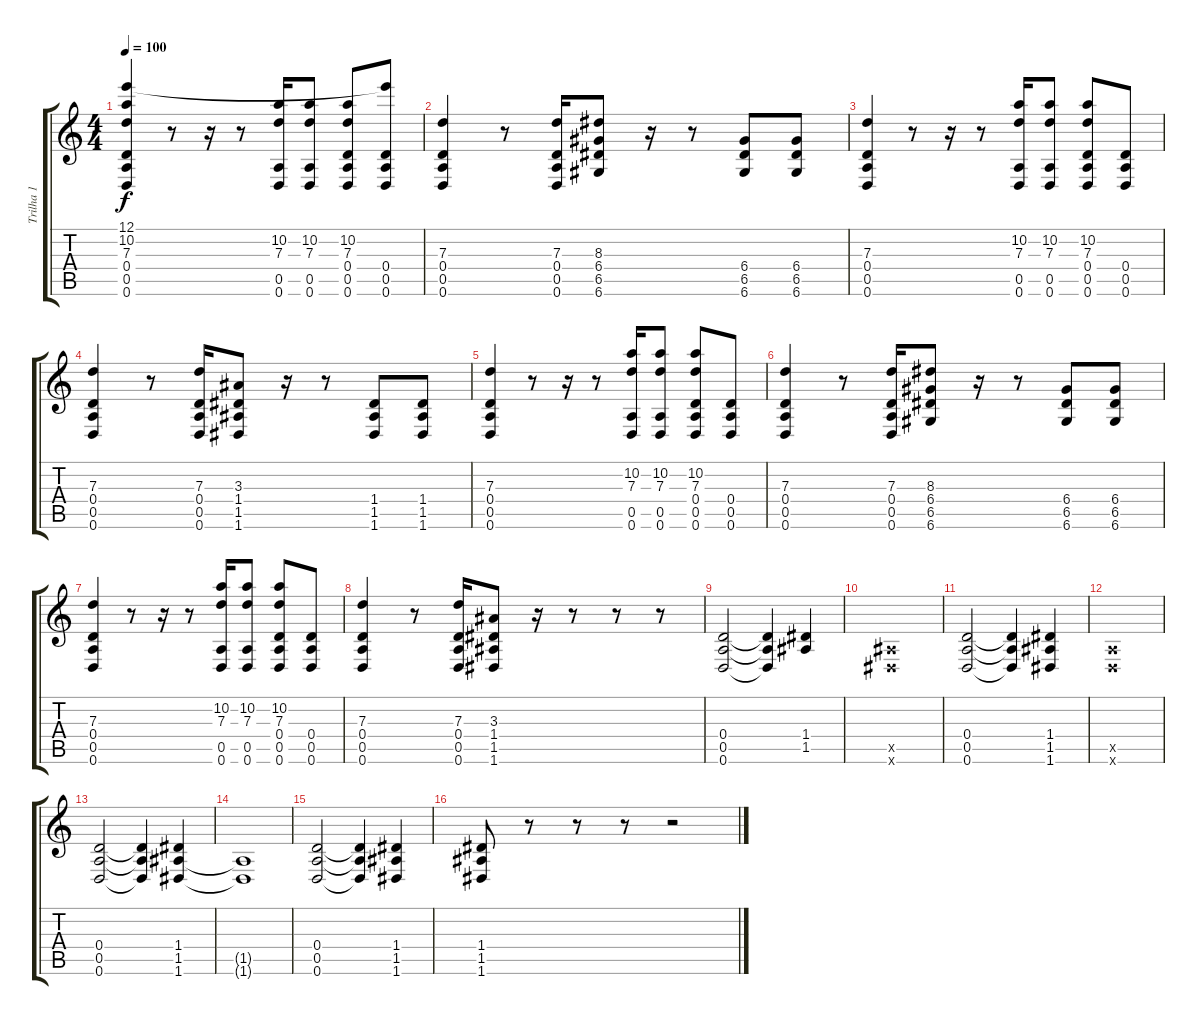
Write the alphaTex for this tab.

\track ("Trilha 1" "Trilha 1") {instrument distortionguitar}
\staff {score tabs}
\tuning (E4 B3 G3 D3 A2 D2) {hide}
\ts (4 4)
\tempo 100
\clef g2
\ks c
(12.1 10.2 7.3 0.4 0.5 0.6).4{dy f volume 9} r.8 r.16 r.8 (10.2 7.3 0.5 0.6).16 (10.2 7.3 0.5 0.6).8 (10.2 7.3 0.4 0.5 0.6).8 (12.1{t} 0.4 0.5 0.6).8 |
(7.3 0.4 0.5 0.6).4 r.8 (7.3 0.4 0.5 0.6).16 (8.3 6.4 6.5 6.6).8 r.16 r.8 (6.4 6.5 6.6).8 (6.4 6.5 6.6).8 |
(7.3 0.4 0.5 0.6).4 r.8 r.16 r.8 (10.2 7.3 0.5 0.6).16 (10.2 7.3 0.5 0.6).8 (10.2 7.3 0.4 0.5 0.6).8 (0.4 0.5 0.6).8 |
(7.3 0.4 0.5 0.6).4 r.8 (7.3 0.4 0.5 0.6).16 (3.3 1.4 1.5 1.6).8 r.16 r.8 (1.4 1.5 1.6).8 (1.4 1.5 1.6).8 |
(7.3 0.4 0.5 0.6).4 r.8 r.16 r.8 (10.2 7.3 0.5 0.6).16 (10.2 7.3 0.5 0.6).8 (10.2 7.3 0.4 0.5 0.6).8 (0.4 0.5 0.6).8 |
(7.3 0.4 0.5 0.6).4 r.8 (7.3 0.4 0.5 0.6).16 (8.3 6.4 6.5 6.6).8 r.16 r.8 (6.4 6.5 6.6).8 (6.4 6.5 6.6).8 |
(7.3 0.4 0.5 0.6).4 r.8 r.16 r.8 (10.2 7.3 0.5 0.6).16 (10.2 7.3 0.5 0.6).8 (10.2 7.3 0.4 0.5 0.6).8 (0.4 0.5 0.6).8 |
(7.3 0.4 0.5 0.6).4 r.8 (7.3 0.4 0.5 0.6).16 (3.3 1.4 1.5 1.6).8 r.16 r.8 r.8 r.8 |
(0.4 0.5 0.6).2{volume 12} (0.4{t} 0.5{t} 0.6{t}).4 (1.4 1.5).4 |
(1.5{x} 1.6{x}).1 |
(0.4 0.5 0.6).2 (0.4{t} 0.5{t} 0.6{t}).4 (1.4 1.5 1.6).4 |
(0.5{x} 0.6{x}).1 |
(0.4 0.5 0.6).2 (0.4{t} 0.5{t} 0.6{t}).4 (1.4 1.5 1.6).4 |
(1.5{t} 1.6{t}).1 |
(0.4 0.5 0.6).2 (0.4{t} 0.5{t} 0.6{t}).4 (1.4 1.5 1.6).4 |
(1.4 1.5 1.6).8 r.8 r.8 r.8 r.2
